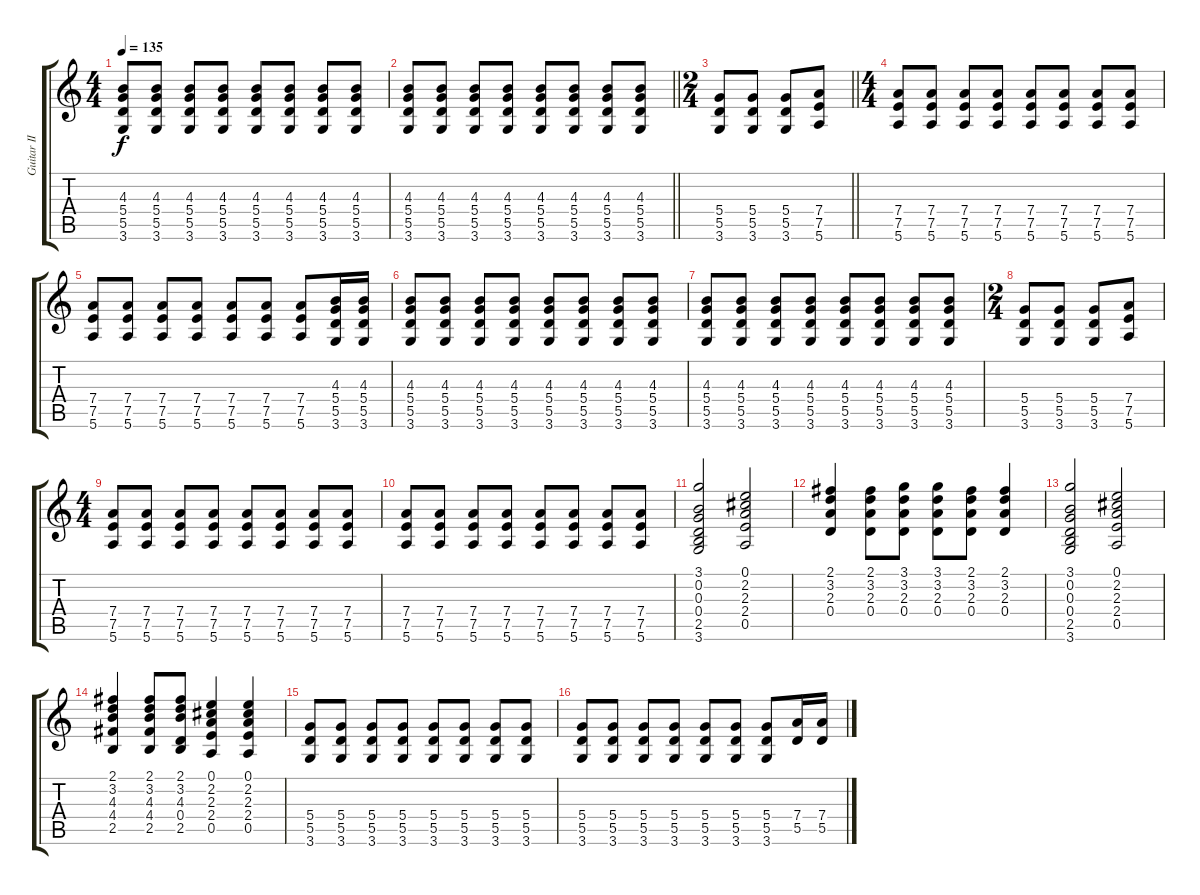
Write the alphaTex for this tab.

\track ("Guitar II" "Guitar II") {instrument overdrivenguitar}
\staff {score tabs}
\tuning (E4 B3 G3 D3 A2 E2) {hide}
\ts (4 4)
\tempo 135
\clef g2
\ks c
(4.3 5.4 5.5 3.6).8{dy f} (4.3 5.4 5.5 3.6).8 (4.3 5.4 5.5 3.6).8 (4.3 5.4 5.5 3.6).8 (4.3 5.4 5.5 3.6).8 (4.3 5.4 5.5 3.6).8 (4.3 5.4 5.5 3.6).8 (4.3 5.4 5.5 3.6).8 |
\barLineRight lightlight
(4.3 5.4 5.5 3.6).8 (4.3 5.4 5.5 3.6).8 (4.3 5.4 5.5 3.6).8 (4.3 5.4 5.5 3.6).8 (4.3 5.4 5.5 3.6).8 (4.3 5.4 5.5 3.6).8 (4.3 5.4 5.5 3.6).8 (4.3 5.4 5.5 3.6).8 |
\ts (2 4)
\barLineRight lightlight
(5.4 5.5 3.6).8 (5.4 5.5 3.6).8 (5.4 5.5 3.6).8 (7.4 7.5 5.6).8 |
\ts (4 4)
(7.4 7.5 5.6).8 (7.4 7.5 5.6).8 (7.4 7.5 5.6).8 (7.4 7.5 5.6).8 (7.4 7.5 5.6).8 (7.4 7.5 5.6).8 (7.4 7.5 5.6).8 (7.4 7.5 5.6).8 |
(7.4 7.5 5.6).8 (7.4 7.5 5.6).8 (7.4 7.5 5.6).8 (7.4 7.5 5.6).8 (7.4 7.5 5.6).8 (7.4 7.5 5.6).8 (7.4 7.5 5.6).8 (4.3 5.4 5.5 3.6).16 (4.3 5.4 5.5 3.6).16 |
(4.3 5.4 5.5 3.6).8 (4.3 5.4 5.5 3.6).8 (4.3 5.4 5.5 3.6).8 (4.3 5.4 5.5 3.6).8 (4.3 5.4 5.5 3.6).8 (4.3 5.4 5.5 3.6).8 (4.3 5.4 5.5 3.6).8 (4.3 5.4 5.5 3.6).8 |
(4.3 5.4 5.5 3.6).8 (4.3 5.4 5.5 3.6).8 (4.3 5.4 5.5 3.6).8 (4.3 5.4 5.5 3.6).8 (4.3 5.4 5.5 3.6).8 (4.3 5.4 5.5 3.6).8 (4.3 5.4 5.5 3.6).8 (4.3 5.4 5.5 3.6).8 |
\ts (2 4)
(5.4 5.5 3.6).8 (5.4 5.5 3.6).8 (5.4 5.5 3.6).8 (7.4 7.5 5.6).8 |
\ts (4 4)
(7.4 7.5 5.6).8 (7.4 7.5 5.6).8 (7.4 7.5 5.6).8 (7.4 7.5 5.6).8 (7.4 7.5 5.6).8 (7.4 7.5 5.6).8 (7.4 7.5 5.6).8 (7.4 7.5 5.6).8 |
(7.4 7.5 5.6).8 (7.4 7.5 5.6).8 (7.4 7.5 5.6).8 (7.4 7.5 5.6).8 (7.4 7.5 5.6).8 (7.4 7.5 5.6).8 (7.4 7.5 5.6).8 (7.4 7.5 5.6).8 |
(3.1 0.2 0.3 0.4 2.5 3.6).2 (0.1 2.2 2.3 2.4 0.5).2 |
(2.1 3.2 2.3 0.4).4 (2.1 3.2 2.3 0.4).8 (3.1 3.2 2.3 0.4).8 (3.1 3.2 2.3 0.4).8 (2.1 3.2 2.3 0.4).8 (2.1 3.2 2.3 0.4).4 |
(3.1 0.2 0.3 0.4 2.5 3.6).2 (0.1 2.2 2.3 2.4 0.5).2 |
(2.1 3.2 4.3 4.4 2.5).4 (2.1 3.2 4.3 4.4 2.5).8 (2.1 3.2 4.3 0.4 2.5).8 (0.1 2.2 2.3 2.4 0.5).4 (0.1 2.2 2.3 2.4 0.5).4 |
(5.4 5.5 3.6).8 (5.4 5.5 3.6).8 (5.4 5.5 3.6).8 (5.4 5.5 3.6).8 (5.4 5.5 3.6).8 (5.4 5.5 3.6).8 (5.4 5.5 3.6).8 (5.4 5.5 3.6).8 |
(5.4 5.5 3.6).8 (5.4 5.5 3.6).8 (5.4 5.5 3.6).8 (5.4 5.5 3.6).8 (5.4 5.5 3.6).8 (5.4 5.5 3.6).8 (5.4 5.5 3.6).8 (7.4 5.5).16 (7.4 5.5).16
